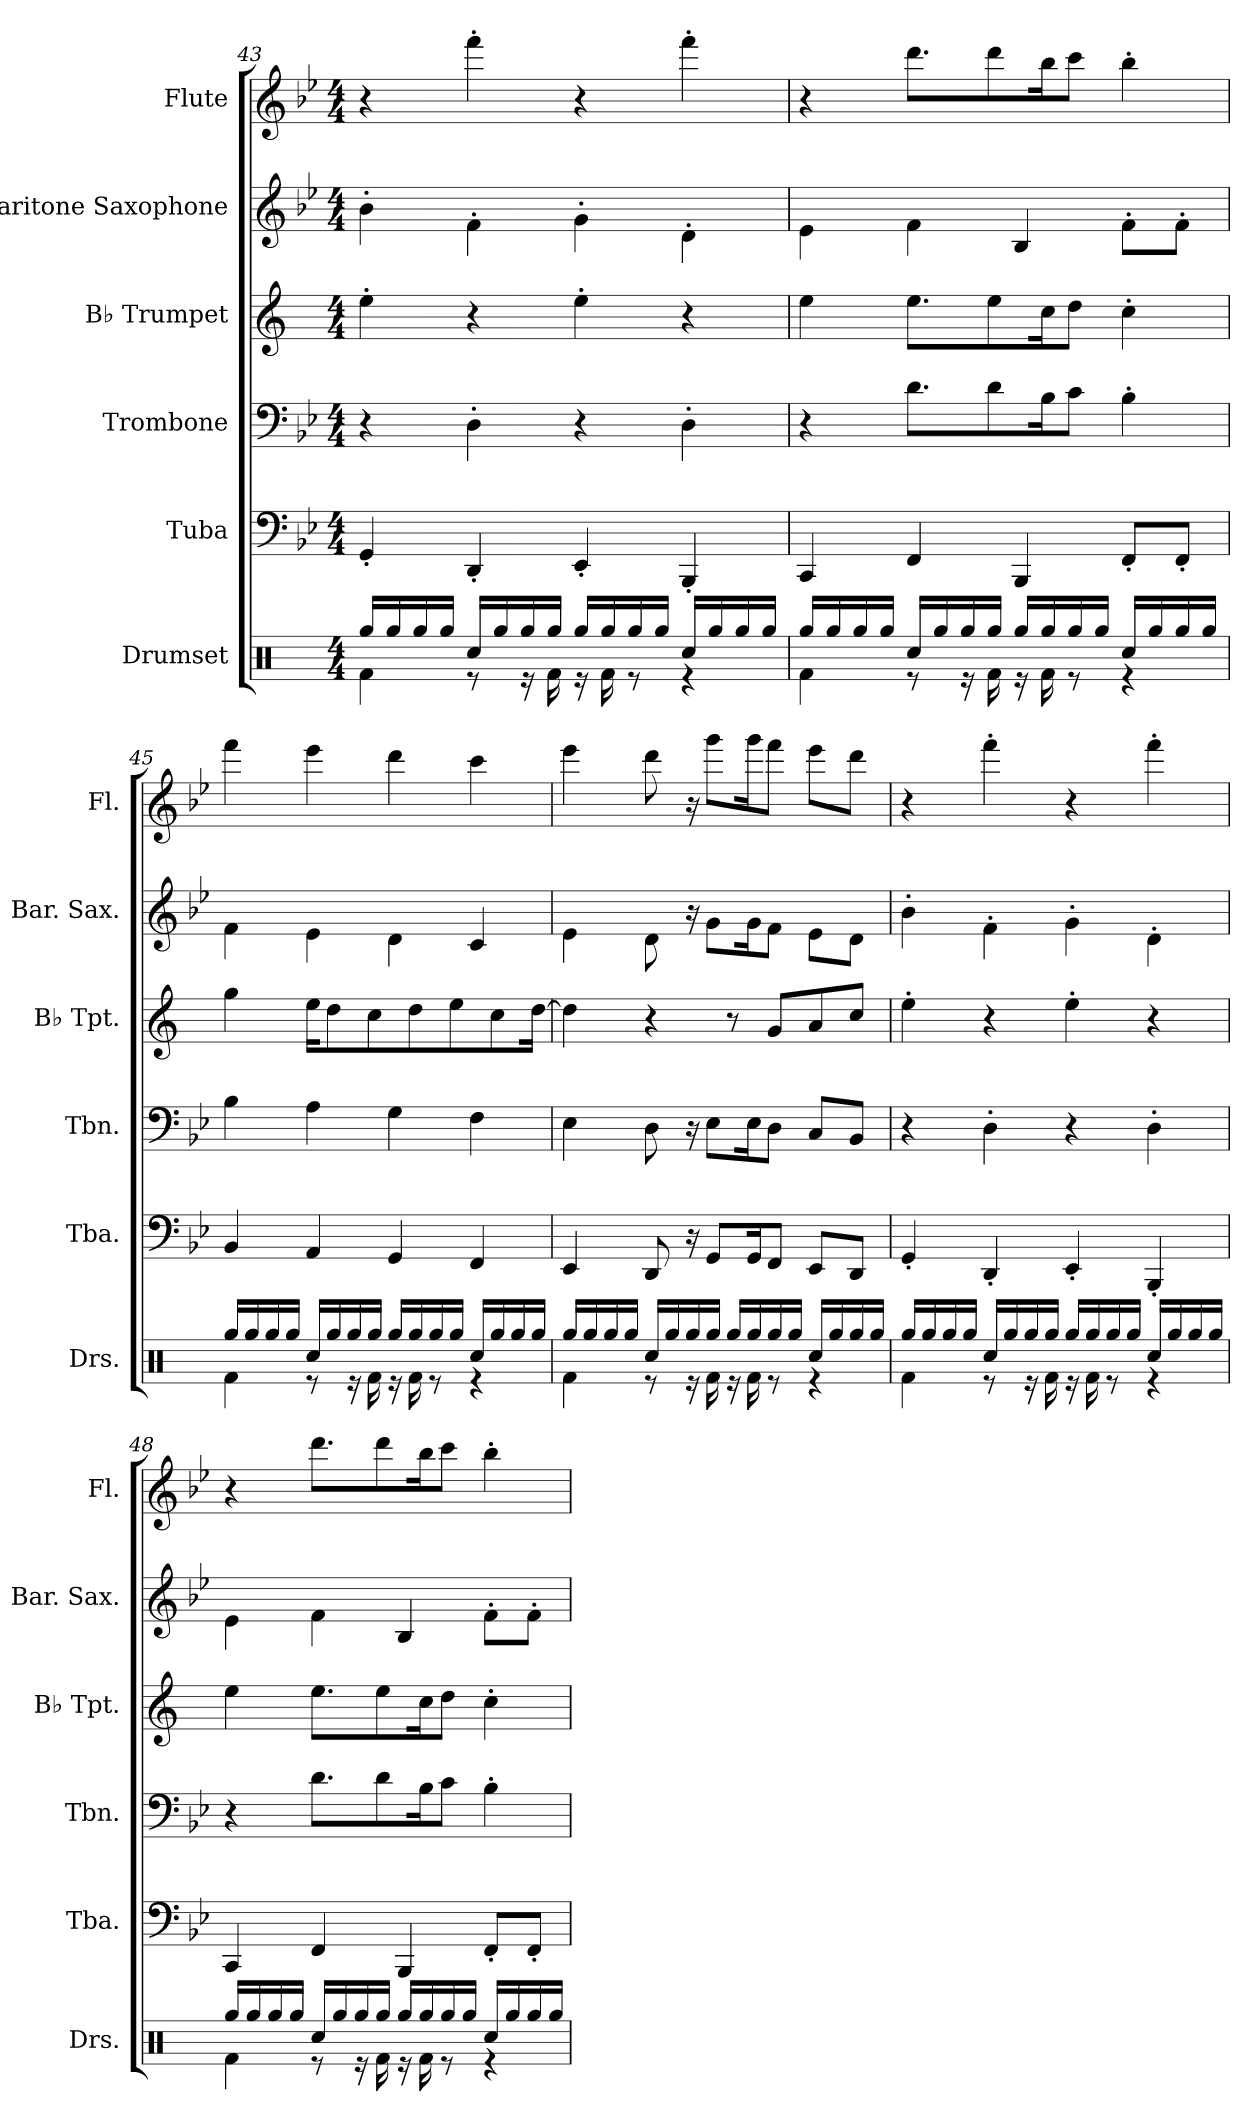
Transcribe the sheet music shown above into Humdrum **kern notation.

**kern	**kern	**kern	**kern	**kern	**kern
*part6	*part5	*part4	*part3	*part2	*part1
*staff6	*staff5	*staff4	*staff3	*staff2	*staff1
*I"Drumset	*I"Tuba	*I"Trombone	*I"B♭ Trumpet	*I"Baritone Saxophone	*I"Flute
*I'Drs.	*I'Tba.	*I'Tbn.	*I'B♭ Tpt.	*I'Bar. Sax.	*I'Fl.
!!LO:PB:g=z
*clefX	*clefF4	*clefF4	*clefG2	*clefG2	*clefG2
*	*	*	*ITrd1c2	*ITrd12c21	*ITrd14c24
*k[]	*k[b-e-]	*k[b-e-]	*k[b-e-]	*k[b-e-]	*k[b-e-]
*M4/4	*M4/4	*M4/4	*M4/4	*M4/4	*M4/4
=43	=43	=43	=43	=43	=43
*^	*	*	*	*	*
16Rgg/LL	4Rf\	4GG'/	4r	4dd'\	4B-'\	4r
16Rgg/	.	.	.	.	.	.
16Rgg/	.	.	.	.	.	.
16Rgg/JJ	.	.	.	.	.	.
16Rcc/LL	8r	4DD'/	4D'\	4r	4F'\	4f'\
16Rgg/	.	.	.	.	.	.
16Rgg/	16r	.	.	.	.	.
16Rgg/JJ	16Rf\	.	.	.	.	.
16Rgg/LL	16r	4EE-'/	4r	4dd'\	4G'\	4r
16Rgg/	16Rf\	.	.	.	.	.
16Rgg/	8r	.	.	.	.	.
16Rgg/JJ	.	.	.	.	.	.
16Rcc/LL	4r	4BBB-'/	4D'\	4r	4D'\	4f'\
16Rgg/	.	.	.	.	.	.
16Rgg/	.	.	.	.	.	.
16Rgg/JJ	.	.	.	.	.	.
=44	=44	=44	=44	=44	=44	=44
16Rgg/LL	4Rf\	4CC/	4r	4dd\	4E-\	4r
16Rgg/	.	.	.	.	.	.
16Rgg/	.	.	.	.	.	.
16Rgg/JJ	.	.	.	.	.	.
16Rcc/LL	8r	4FF/	8.d\L	8.dd\L	4F\	8.d\L
16Rgg/	.	.	.	.	.	.
16Rgg/	16r	.	.	.	.	.
16Rgg/JJ	16Rf\	.	8d\	8dd\	.	8d\
16Rgg/LL	16r	4BBB-/	.	.	4BB-/	.
16Rgg/	16Rf\	.	16B-\K	16b-\K	.	16B-\K
16Rgg/	8r	.	8c\J	8cc\J	.	8c\J
16Rgg/JJ	.	.	.	.	.	.
16Rcc/LL	4r	8FF'/L	4B-'\	4b-'\	8F'\L	4B-'\
16Rgg/	.	.	.	.	.	.
16Rgg/	.	8FF'/J	.	.	8F'\J	.
16Rgg/JJ	.	.	.	.	.	.
!!LO:LB:g=z
=45	=45	=45	=45	=45	=45	=45
16Rgg/LL	4Rf\	4BB-/	4B-\	4ff\	4F\	4f\
16Rgg/	.	.	.	.	.	.
16Rgg/	.	.	.	.	.	.
16Rgg/JJ	.	.	.	.	.	.
16Rcc/LL	8r	4AA/	4A\	16dd\KL	4E-\	4e-\
16Rgg/	.	.	.	8cc\	.	.
16Rgg/	16r	.	.	.	.	.
16Rgg/JJ	16Rf\	.	.	8b-\	.	.
16Rgg/LL	16r	4GG/	4G\	.	4D\	4d\
16Rgg/	16Rf\	.	.	8cc\	.	.
16Rgg/	8r	.	.	.	.	.
16Rgg/JJ	.	.	.	8dd\	.	.
16Rcc/LL	4r	4FF/	4F\	.	4C/	4c\
16Rgg/	.	.	.	8b-\	.	.
16Rgg/	.	.	.	.	.	.
16Rgg/JJ	.	.	.	[16cc\Jk	.	.
=46	=46	=46	=46	=46	=46	=46
16Rgg/LL	4Rf\	4EE-/	4E-\	4cc\]	4E-\	4e-\
16Rgg/	.	.	.	.	.	.
16Rgg/	.	.	.	.	.	.
16Rgg/JJ	.	.	.	.	.	.
16Rcc/LL	8r	8DD/	8D\	4r	8D\	8d\
16Rgg/	.	.	.	.	.	.
16Rgg/	16r	16r	16r	.	16r	16r
16Rgg/JJ	16Rf\	8GG/L	8E-\L	.	8G\L	8g\L
16Rgg/LL	16r	.	.	8r	.	.
16Rgg/	16Rf\	16GG/K	16E-\K	.	16G\K	16g\K
16Rgg/	8r	8FF/J	8D\J	8f/L	8F\J	8f\J
16Rgg/JJ	.	.	.	.	.	.
16Rcc/LL	4r	8EE-/L	8C/L	8g/	8E-\L	8e-\L
16Rgg/	.	.	.	.	.	.
16Rgg/	.	8DD/J	8BB-/J	8b-/J	8D\J	8d\J
16Rgg/JJ	.	.	.	.	.	.
!!LO:PB:g=z
=47	=47	=47	=47	=47	=47	=47
16Rgg/LL	4Rf\	4GG'/	4r	4dd'\	4B-'\	4r
16Rgg/	.	.	.	.	.	.
16Rgg/	.	.	.	.	.	.
16Rgg/JJ	.	.	.	.	.	.
16Rcc/LL	8r	4DD'/	4D'\	4r	4F'\	4f'\
16Rgg/	.	.	.	.	.	.
16Rgg/	16r	.	.	.	.	.
16Rgg/JJ	16Rf\	.	.	.	.	.
16Rgg/LL	16r	4EE-'/	4r	4dd'\	4G'\	4r
16Rgg/	16Rf\	.	.	.	.	.
16Rgg/	8r	.	.	.	.	.
16Rgg/JJ	.	.	.	.	.	.
16Rcc/LL	4r	4BBB-'/	4D'\	4r	4D'\	4f'\
16Rgg/	.	.	.	.	.	.
16Rgg/	.	.	.	.	.	.
16Rgg/JJ	.	.	.	.	.	.
=48	=48	=48	=48	=48	=48	=48
16Rgg/LL	4Rf\	4CC/	4r	4dd\	4E-\	4r
16Rgg/	.	.	.	.	.	.
16Rgg/	.	.	.	.	.	.
16Rgg/JJ	.	.	.	.	.	.
16Rcc/LL	8r	4FF/	8.d\L	8.dd\L	4F\	8.d\L
16Rgg/	.	.	.	.	.	.
16Rgg/	16r	.	.	.	.	.
16Rgg/JJ	16Rf\	.	8d\	8dd\	.	8d\
16Rgg/LL	16r	4BBB-/	.	.	4BB-/	.
16Rgg/	16Rf\	.	16B-\K	16b-\K	.	16B-\K
16Rgg/	8r	.	8c\J	8cc\J	.	8c\J
16Rgg/JJ	.	.	.	.	.	.
16Rcc/LL	4r	8FF'/L	4B-'\	4b-'\	8F'\L	4B-'\
16Rgg/	.	.	.	.	.	.
16Rgg/	.	8FF'/J	.	.	8F'\J	.
16Rgg/JJ	.	.	.	.	.	.
*v	*v	*	*	*	*	*
=	=	=	=	=	=
*-	*-	*-	*-	*-	*-
